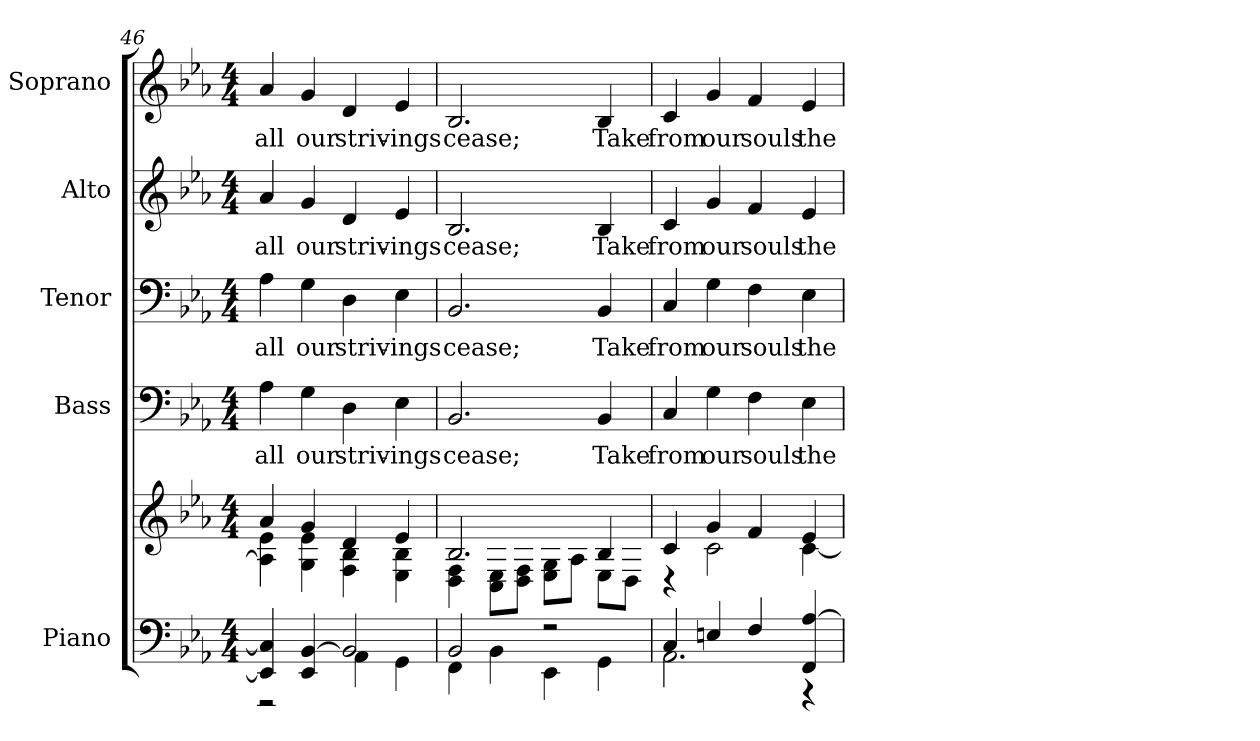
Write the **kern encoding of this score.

**kern	**kern	**kern	**text	**kern	**text	**kern	**text	**kern	**text
*part5	*part5	*part4	*part4	*part3	*part3	*part2	*part2	*part1	*part1
*staff6	*staff5	*staff4	*staff4	*staff3	*staff3	*staff2	*staff2	*staff1	*staff1
*I"Piano	*	*I"Bass	*	*I"Tenor	*	*I"Alto	*	*I"Soprano	*
*I'Pno.	*	*I'B.	*	*I'T.	*	*I'A.	*	*I'S.	*
*clefF4	*clefG2	*clefF4	*	*clefF4	*	*clefG2	*	*clefG2	*
*k[b-e-a-]	*k[b-e-a-]	*k[b-e-a-]	*	*k[b-e-a-]	*	*k[b-e-a-]	*	*k[b-e-a-]	*
*E-:	*E-:	*E-:	*	*E-:	*	*E-:	*	*E-:	*
*M4/4	*M4/4	*M4/4	*	*M4/4	*	*M4/4	*	*M4/4	*
=46	=46	=46	=46	=46	=46	=46	=46	=46	=46
*^	*^	*	*	*	*	*	*	*	*
!	!	!	!	!	!LO:LY:b:color=#000000	!	!	!	!	!	!
!	!	!	!	!	!	!	!LO:LY:b:color=#000000	!	!	!	!
!	!	!	!	!	!	!	!	!	!LO:LY:b:color=#000000	!	!
!	!	!	!	!	!	!	!	!	!	!	!LO:LY:b:color=#000000
4EE-i/] 4Ci]	2r	4a-i/	4A-i\] 4e-i	4A-i\	all	4A-i\	all	4a-i/	all	4a-i/	all
!	!	!	!	!	!LO:LY:b:color=#000000	!	!	!	!	!	!
!	!	!	!	!	!	!	!LO:LY:b:color=#000000	!	!	!	!
!	!	!	!	!	!	!	!	!	!LO:LY:b:color=#000000	!	!
!	!	!	!	!	!	!	!	!	!	!	!LO:LY:b:color=#000000
4EE-i/ [>4BB-i	.	4gi/	4Gi\ 4e-i	4Gi\	our	4Gi\	our	4gi/	our	4gi/	our
!	!	!	!	!	!LO:LY:b:color=#000000	!	!	!	!	!	!
!	!	!	!	!	!	!	!LO:LY:b:color=#000000	!	!	!	!
!	!	!	!	!	!	!	!	!	!LO:LY:b:color=#000000	!	!
!	!	!	!	!	!	!	!	!	!	!	!LO:LY:b:color=#000000
2BB-i/]	4AA-i\	4di/	4Fi\ 4B-i	4Di\	striv-	4Di\	striv-	4di/	striv-	4di/	striv-
!	!	!	!	!	!LO:LY:b:color=#000000	!	!	!	!	!	!
!	!	!	!	!	!	!	!LO:LY:b:color=#000000	!	!	!	!
!	!	!	!	!	!	!	!	!	!LO:LY:b:color=#000000	!	!
!	!	!	!	!	!	!	!	!	!	!	!LO:LY:b:color=#000000
.	4GGi\	4e-i/	4E-i\ 4B-i	4E-i\	-ings	4E-i\	-ings	4e-i/	-ings	4e-i/	-ings
!!LO:PB:g=z
=47	=47	=47	=47	=47	=47	=47	=47	=47	=47	=47	=47
!	!	!	!	!	!LO:LY:b:color=#000000	!	!	!	!	!	!
!	!	!	!	!	!	!	!LO:LY:b:color=#000000	!	!	!	!
!	!	!	!	!	!	!	!	!	!LO:LY:b:color=#000000	!	!
!	!	!	!	!	!	!	!	!	!	!	!LO:LY:b:color=#000000
2BB-i/	4FFi\	2.B-i/	4Di\ 4Fi	2.BB-i/	cease;	2.BB-i/	cease;	2.B-i/	cease;	2.B-i/	cease;
.	4BB-i\	.	8Ci\ 8E-iL	.	.	.	.	.	.	.	.
.	.	.	8Di\ 8FiJ	.	.	.	.	.	.	.	.
2r	4EE-i\	.	8E-i\ 8GiL	.	.	.	.	.	.	.	.
.	.	.	8A-i\J	.	.	.	.	.	.	.	.
!	!	!	!	!	!LO:LY:b:color=#000000	!	!	!	!	!	!
!	!	!	!	!	!	!	!LO:LY:b:color=#000000	!	!	!	!
!	!	!	!	!	!	!	!	!	!LO:LY:b:color=#000000	!	!
!	!	!	!	!	!	!	!	!	!	!	!LO:LY:b:color=#000000
.	4GGi\	4B-i/	8E-i\L	4BB-i/	Take	4BB-i/	Take	4B-i/	Take	4B-i/	Take
.	.	.	8Di\J	.	.	.	.	.	.	.	.
=48	=48	=48	=48	=48	=48	=48	=48	=48	=48	=48	=48
!	!	!	!	!	!LO:LY:b:color=#000000	!	!	!	!	!	!
!	!	!	!	!	!	!	!LO:LY:b:color=#000000	!	!	!	!
!	!	!	!	!	!	!	!	!	!LO:LY:b:color=#000000	!	!
!	!	!	!	!	!	!	!	!	!	!	!LO:LY:b:color=#000000
4Ci/	2.AA-i\	4ci/	4r	4Ci/	from	4Ci/	from	4ci/	from	4ci/	from
!	!	!	!	!	!LO:LY:b:color=#000000	!	!	!	!	!	!
!	!	!	!	!	!	!	!LO:LY:b:color=#000000	!	!	!	!
!	!	!	!	!	!	!	!	!	!LO:LY:b:color=#000000	!	!
!	!	!	!	!	!	!	!	!	!	!	!LO:LY:b:color=#000000
4Eni/	.	4gi/	2ci\	4Gi\	our	4Gi\	our	4gi/	our	4gi/	our
!	!	!	!	!	!LO:LY:b:color=#000000	!	!	!	!	!	!
!	!	!	!	!	!	!	!LO:LY:b:color=#000000	!	!	!	!
!	!	!	!	!	!	!	!	!	!LO:LY:b:color=#000000	!	!
!	!	!	!	!	!	!	!	!	!	!	!LO:LY:b:color=#000000
4Fi/	.	4fi/	.	4Fi\	souls	4Fi\	souls	4fi/	souls	4fi/	souls
!	!	!	!	!	!LO:LY:b:color=#000000	!	!	!	!	!	!
!	!	!	!	!	!	!	!LO:LY:b:color=#000000	!	!	!	!
!	!	!	!	!	!	!	!	!	!LO:LY:b:color=#000000	!	!
!	!	!	!	!	!	!	!	!	!	!	!LO:LY:b:color=#000000
4FFi/ [>4A-i	4r	4e-i/	[<4ci\	4E-i\	the	4E-i\	the	4e-i/	the	4e-i/	the
*v	*v	*	*	*	*	*	*	*	*	*	*
*	*v	*v	*	*	*	*	*	*	*	*
=	=	=	=	=	=	=	=	=	=
*-	*-	*-	*-	*-	*-	*-	*-	*-	*-
